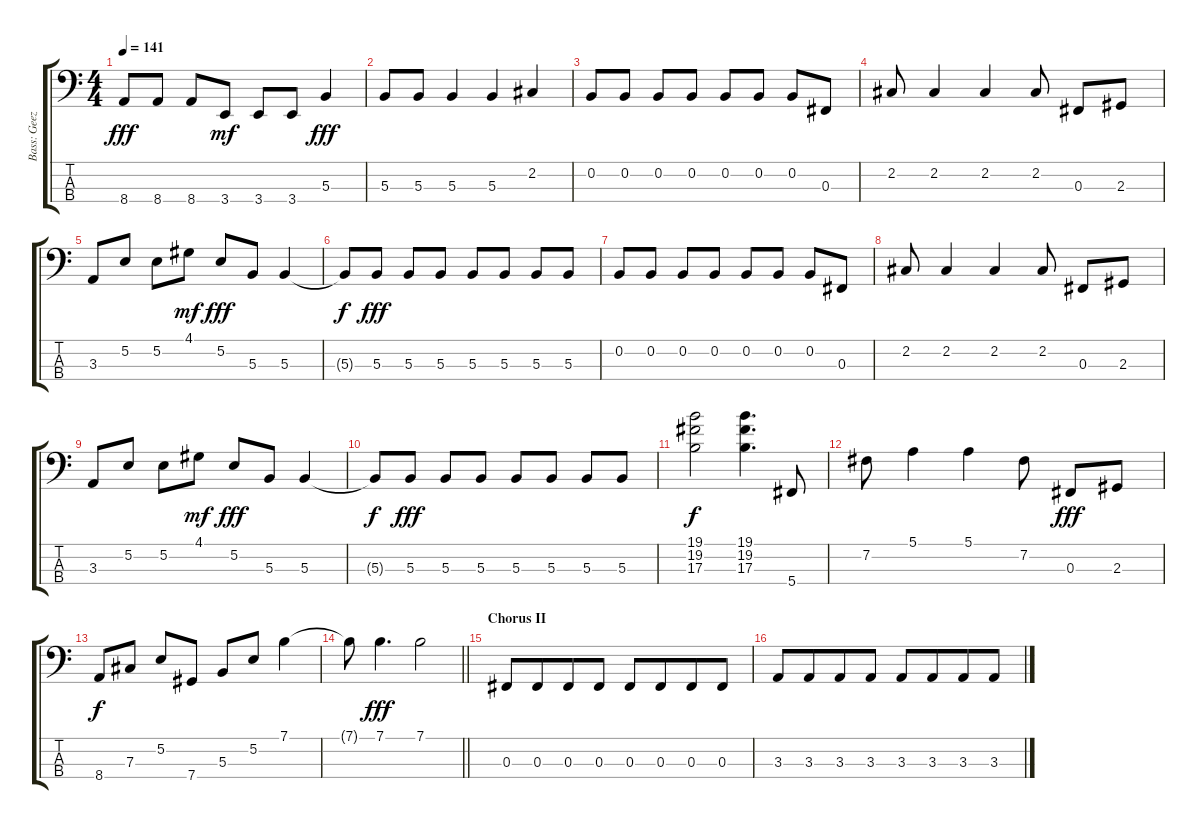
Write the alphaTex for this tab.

\track ("Bass: Geezer" "Bass: Geez") {instrument electricbassfinger}
\staff {score tabs}
\tuning (E2 B1 Gb1 Db1) {hide}
\ts (4 4)
\tempo 141
\clef f4
\ks c
8.4.8{dy fff} 8.4.8 8.4.8 3.4.8{dy mf} 3.4.8 3.4.8 5.3.4{dy fff} |
5.3.8 5.3.8 5.3.4 5.3.4 2.2.4 |
0.2.8 0.2.8 0.2.8 0.2.8 0.2.8 0.2.8 0.2.8 0.3.8 |
2.2.8 2.2.4 2.2.4 2.2.8 0.3.8 2.3.8 |
3.3.8 5.2.8 5.2.8 4.1.8{dy mf} 5.2.8{dy fff} 5.3.8 5.3.4 |
5.3{t}.8{dy f} 5.3.8{dy fff} 5.3.8 5.3.8 5.3.8 5.3.8 5.3.8 5.3.8 |
0.2.8 0.2.8 0.2.8 0.2.8 0.2.8 0.2.8 0.2.8 0.3.8 |
2.2.8 2.2.4 2.2.4 2.2.8 0.3.8 2.3.8 |
3.3.8 5.2.8 5.2.8 4.1.8{dy mf} 5.2.8{dy fff} 5.3.8 5.3.4 |
5.3{t}.8{dy f} 5.3.8{dy fff} 5.3.8 5.3.8 5.3.8 5.3.8 5.3.8 5.3.8 |
(19.1 19.2 17.3).2{dy f} (19.1 19.2 17.3).4{d} 5.4.8 |
7.2.8 5.1.4 5.1.4 7.2.8 0.3.8{dy fff} 2.3.8 |
8.4.8{dy f} 7.3.8 5.2.8 7.4.8 5.3.8 5.2.8 7.1.4 |
\barLineRight lightlight
7.1{t}.8 7.1.4{d dy fff} 7.1.2 |
\section ("" "Chorus II")
0.3.8 0.3.8{beam merge} 0.3.8 0.3.8 0.3.8 0.3.8{beam merge} 0.3.8 0.3.8 |
3.3.8 3.3.8{beam merge} 3.3.8 3.3.8 3.3.8 3.3.8{beam merge} 3.3.8 3.3.8
